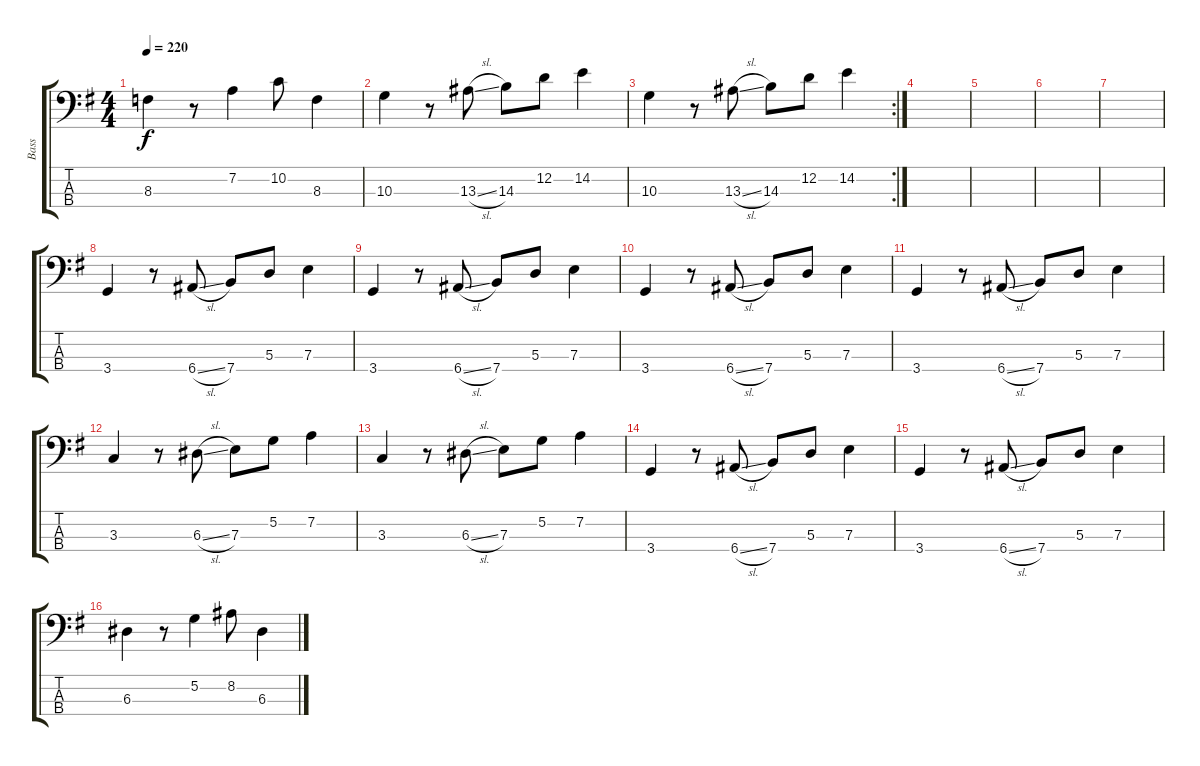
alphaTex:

\track ("Bass" "Bass") {instrument electricbassfinger}
\staff {score tabs}
\tuning (G2 D2 A1 E1) {hide}
\ts (4 4)
\tempo 220
\clef f4
\ks g
8.3.4{dy f} r.8 7.2.4 10.2.8 8.3.4 |
10.3.4 r.8 13.3{sl}.8 14.3.8 12.2.8 14.2.4 |
\rc 2
10.3.4 r.8 13.3{sl}.8 14.3.8 12.2.8 14.2.4 |
|
|
|
|
3.4.4 r.8 6.4{sl}.8 7.4.8 5.3.8 7.3.4 |
3.4.4 r.8 6.4{sl}.8 7.4.8 5.3.8 7.3.4 |
3.4.4 r.8 6.4{sl}.8 7.4.8 5.3.8 7.3.4 |
3.4.4 r.8 6.4{sl}.8 7.4.8 5.3.8 7.3.4 |
3.3.4 r.8 6.3{sl}.8 7.3.8 5.2.8 7.2.4 |
3.3.4 r.8 6.3{sl}.8 7.3.8 5.2.8 7.2.4 |
3.4.4 r.8 6.4{sl}.8 7.4.8 5.3.8 7.3.4 |
3.4.4 r.8 6.4{sl}.8 7.4.8 5.3.8 7.3.4 |
6.3.4 r.8 5.2.4 8.2.8 6.3.4
